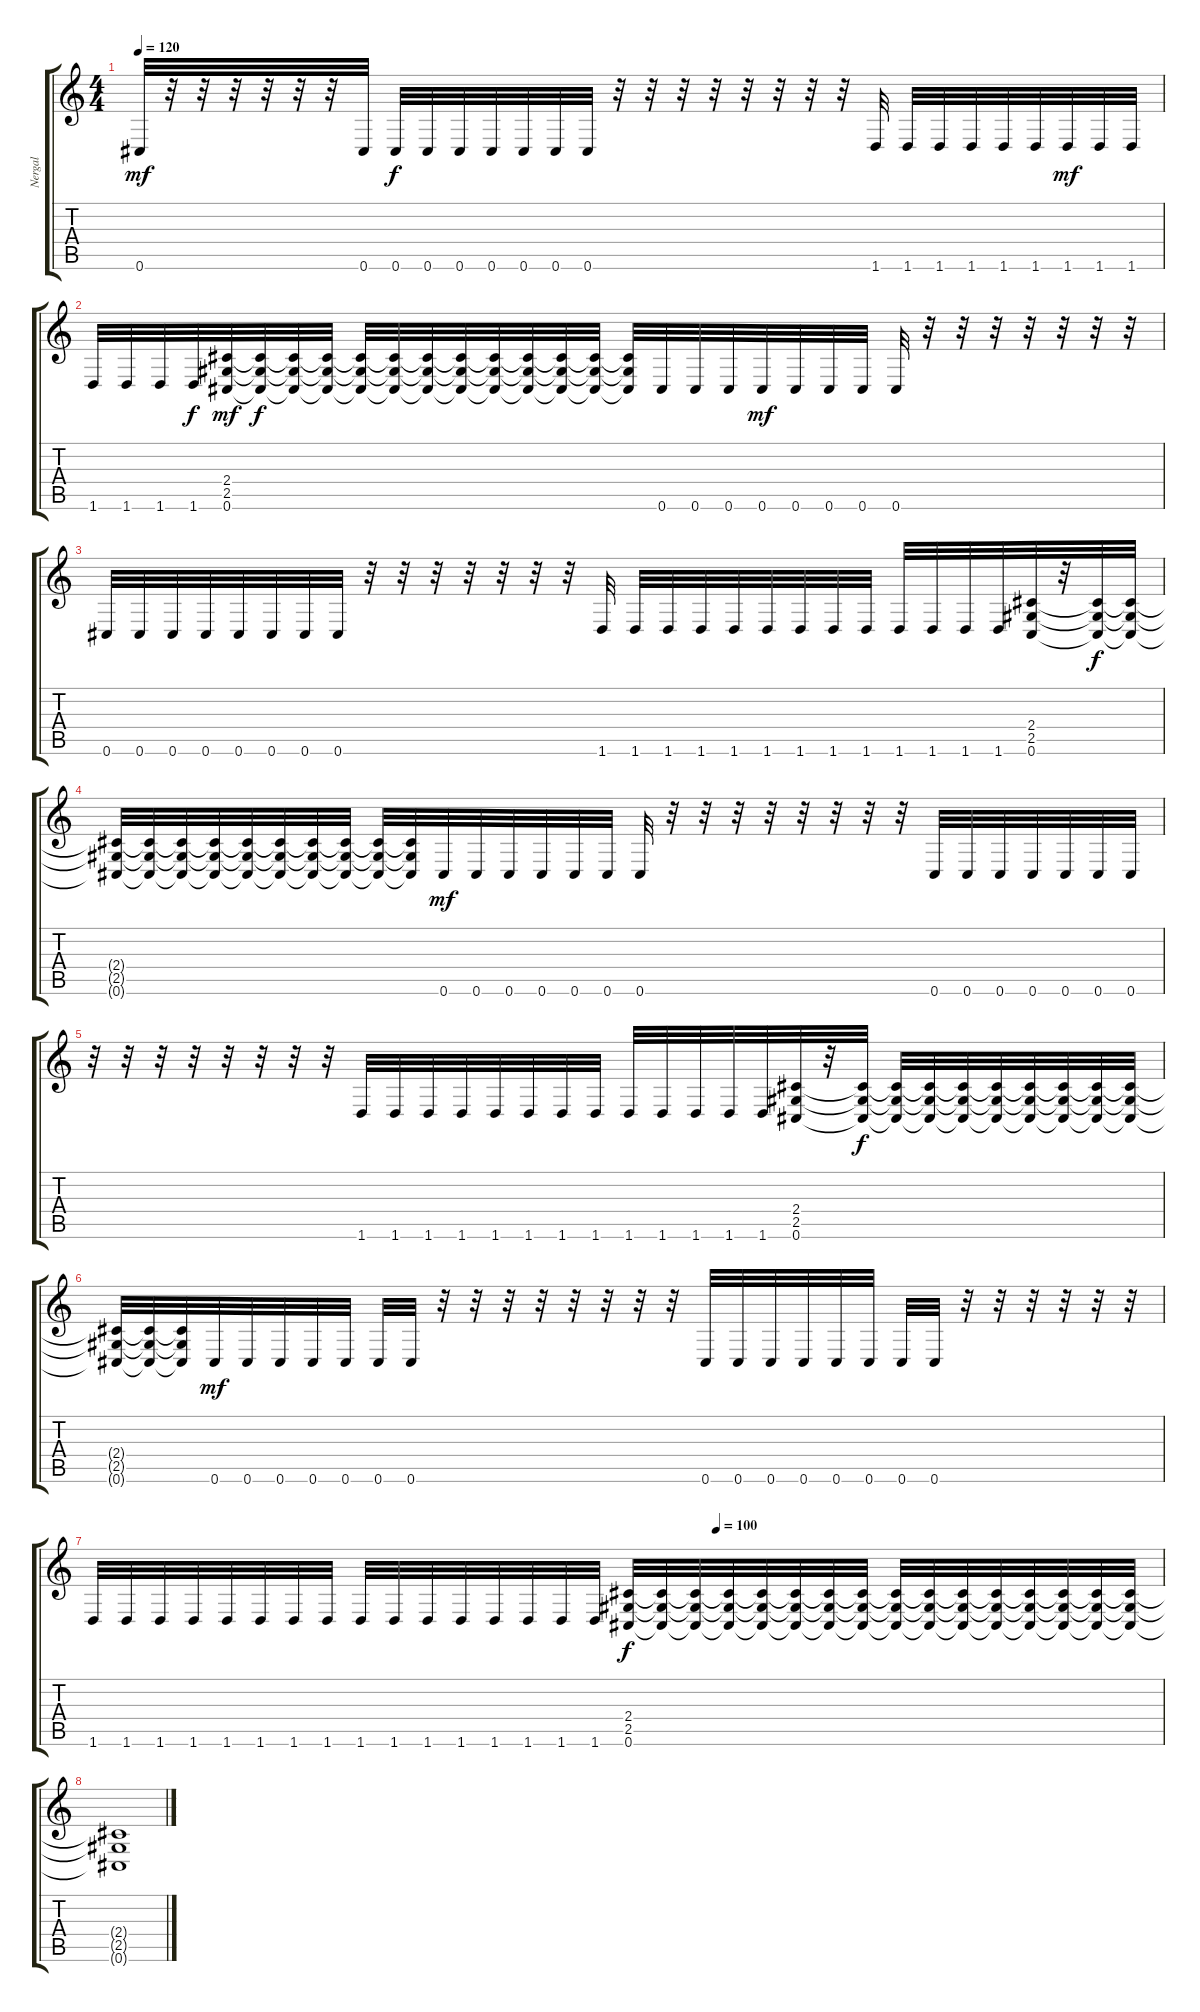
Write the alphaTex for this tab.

\track ("Nergal" "Nergal") {instrument distortionguitar}
\staff {score tabs}
\tuning (Db4 Ab3 E3 B2 Gb2 Db2) {hide}
\ts (4 4)
\tempo 120
\clef g2
\ks c
0.6.32{dy mf} r.32 r.32 r.32 r.32 r.32 r.32 0.6.32 0.6.32{dy f} 0.6.32 0.6.32 0.6.32 0.6.32 0.6.32 0.6.32 r.32 r.32 r.32 r.32 r.32 r.32 r.32 r.32 1.6.32 1.6.32 1.6.32 1.6.32 1.6.32 1.6.32 1.6.32{dy mf} 1.6.32 1.6.32 |
1.6.32 1.6.32 1.6.32 1.6.32{dy f} (2.4 2.5 0.6).32{dy mf} (2.4{t} 2.5{t} 0.6{t}).32{dy f} (2.4{t} 2.5{t} 0.6{t}).32 (2.4{t} 2.5{t} 0.6{t}).32 (2.4{t} 2.5{t} 0.6{t}).32 (2.4{t} 2.5{t} 0.6{t}).32 (2.4{t} 2.5{t} 0.6{t}).32 (2.4{t} 2.5{t} 0.6{t}).32 (2.4{t} 2.5{t} 0.6{t}).32 (2.4{t} 2.5{t} 0.6{t}).32 (2.4{t} 2.5{t} 0.6{t}).32 (2.4{t} 2.5{t} 0.6{t}).32 (2.4{t} 2.5{t} 0.6{t}).32 0.6.32 0.6.32 0.6.32 0.6.32{dy mf} 0.6.32 0.6.32 0.6.32 0.6.32 r.32 r.32 r.32 r.32 r.32 r.32 r.32 |
0.6.32 0.6.32 0.6.32 0.6.32 0.6.32 0.6.32 0.6.32 0.6.32 r.32 r.32 r.32 r.32 r.32 r.32 r.32 1.6.32 1.6.32 1.6.32 1.6.32 1.6.32 1.6.32 1.6.32 1.6.32 1.6.32 1.6.32 1.6.32 1.6.32 1.6.32 (2.4 2.5 0.6).32 r.32 (2.4{t} 2.5{t} 0.6{t}).32{dy f} (2.4{t} 2.5{t} 0.6{t}).32 |
(2.4{t} 2.5{t} 0.6{t}).32 (2.4{t} 2.5{t} 0.6{t}).32 (2.4{t} 2.5{t} 0.6{t}).32 (2.4{t} 2.5{t} 0.6{t}).32 (2.4{t} 2.5{t} 0.6{t}).32 (2.4{t} 2.5{t} 0.6{t}).32 (2.4{t} 2.5{t} 0.6{t}).32 (2.4{t} 2.5{t} 0.6{t}).32 (2.4{t} 2.5{t} 0.6{t}).32 (2.4{t} 2.5{t} 0.6{t}).32 0.6.32{dy mf} 0.6.32 0.6.32 0.6.32 0.6.32 0.6.32 0.6.32 r.32 r.32 r.32 r.32 r.32 r.32 r.32 r.32 0.6.32 0.6.32 0.6.32 0.6.32 0.6.32 0.6.32 0.6.32 |
r.32 r.32 r.32 r.32 r.32 r.32 r.32 r.32 1.6.32 1.6.32 1.6.32 1.6.32 1.6.32 1.6.32 1.6.32 1.6.32 1.6.32 1.6.32 1.6.32 1.6.32 1.6.32 (2.4 2.5 0.6).32 r.32 (2.4{t} 2.5{t} 0.6{t}).32{dy f} (2.4{t} 2.5{t} 0.6{t}).32 (2.4{t} 2.5{t} 0.6{t}).32 (2.4{t} 2.5{t} 0.6{t}).32 (2.4{t} 2.5{t} 0.6{t}).32 (2.4{t} 2.5{t} 0.6{t}).32 (2.4{t} 2.5{t} 0.6{t}).32 (2.4{t} 2.5{t} 0.6{t}).32 (2.4{t} 2.5{t} 0.6{t}).32 |
(2.4{t} 2.5{t} 0.6{t}).32 (2.4{t} 2.5{t} 0.6{t}).32 (2.4{t} 2.5{t} 0.6{t}).32 0.6.32{dy mf} 0.6.32 0.6.32 0.6.32 0.6.32 0.6.32 0.6.32 r.32 r.32 r.32 r.32 r.32 r.32 r.32 r.32 0.6.32 0.6.32 0.6.32 0.6.32 0.6.32 0.6.32 0.6.32 0.6.32 r.32 r.32 r.32 r.32 r.32 r.32 |
\tempo (100 0.5833333333333334)
1.6.32 1.6.32 1.6.32 1.6.32 1.6.32 1.6.32 1.6.32 1.6.32 1.6.32 1.6.32 1.6.32 1.6.32 1.6.32 1.6.32 1.6.32 1.6.32 (2.4 2.5 0.6).32{dy f} (2.4{t} 2.5{t} 0.6{t}).32 (2.4{t} 2.5{t} 0.6{t}).32 (2.4{t} 2.5{t} 0.6{t}).32 (2.4{t} 2.5{t} 0.6{t}).32 (2.4{t} 2.5{t} 0.6{t}).32 (2.4{t} 2.5{t} 0.6{t}).32 (2.4{t} 2.5{t} 0.6{t}).32 (2.4{t} 2.5{t} 0.6{t}).32 (2.4{t} 2.5{t} 0.6{t}).32 (2.4{t} 2.5{t} 0.6{t}).32 (2.4{t} 2.5{t} 0.6{t}).32 (2.4{t} 2.5{t} 0.6{t}).32 (2.4{t} 2.5{t} 0.6{t}).32 (2.4{t} 2.5{t} 0.6{t}).32 (2.4{t} 2.5{t} 0.6{t}).32 |
(2.4{t} 2.5{t} 0.6{t}).1
